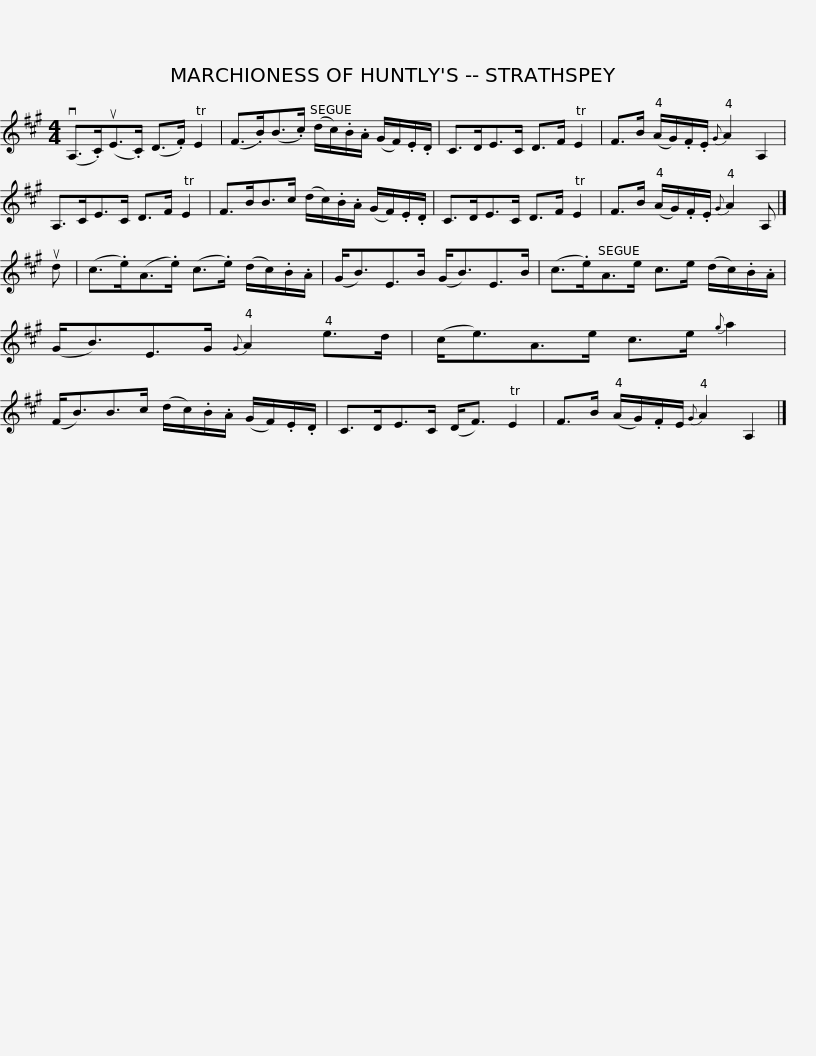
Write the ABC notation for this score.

X:1
L:1/8
M:4/4
I:linebreak $
K:A
V:1 treble
V:1
 (vA,>.C)(uE>.C) (D>.F) TE2 | (F>.B)(B>.c) (d/c/).B/.A/ (G/F/).E/.D/ | C>DE>C D>F TE2 | F>B (A/G/).F/.E/{G} A2 A,2 |$ A,>CE>C D>F TE2 | %5
 F>BB>c (d/c/).B/.A/ (G/F/).E/.D/ | C>DE>C D>F TE2 | F>B (A/G/).F/.E/{G} A2 A, |] ud |$ (c>.e)(A>.e) (c>.e) (d/c/).B/.A/ | %10
 (G<B)E>B (G<B)E>B | (c>.e)A>e c>e (d/c/).B/.A/ | (G<B)E>G{G} A2 e>d |$ (c<e)A>e c>e{g} a2 | (F<B)B>c (d/c/).B/.A/ (G/F/).E/.D/ | %15
 C>DE>C (D<F) TE2 | F>B (A/G/).F/E/{G} A2 A,2 |] %17
